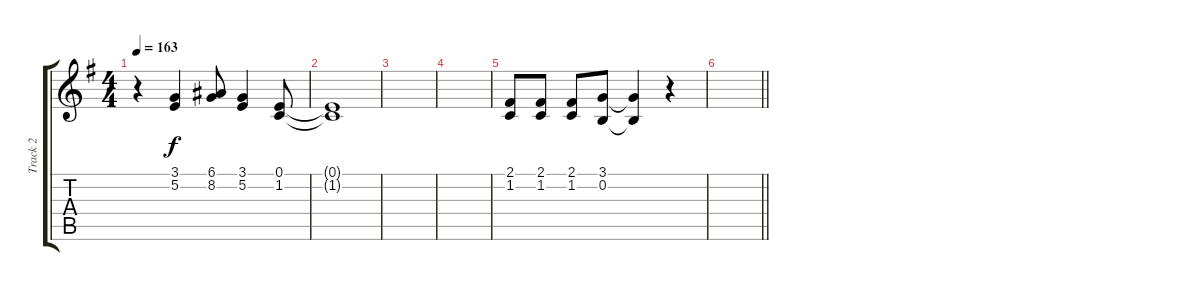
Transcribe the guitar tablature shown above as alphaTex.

\track ("Track 2" "Track 2") {instrument altosax}
\staff {score tabs}
\tuning (E4 B3 G3 D3 A2 E2) {hide}
\ts (4 4)
\tempo 163
\clef g2
\ks g
r.4{dy f} (3.1 5.2).4 (6.1 8.2).8 (3.1 5.2).4 (0.1 1.2).8 |
(0.1{t} 1.2{t}).1 |
|
|
(2.1 1.2).8 (2.1 1.2).8 (2.1 1.2).8 (3.1 0.2).8 (3.1{t} 0.2{t}).4 r.4 |
\barLineRight lightlight
